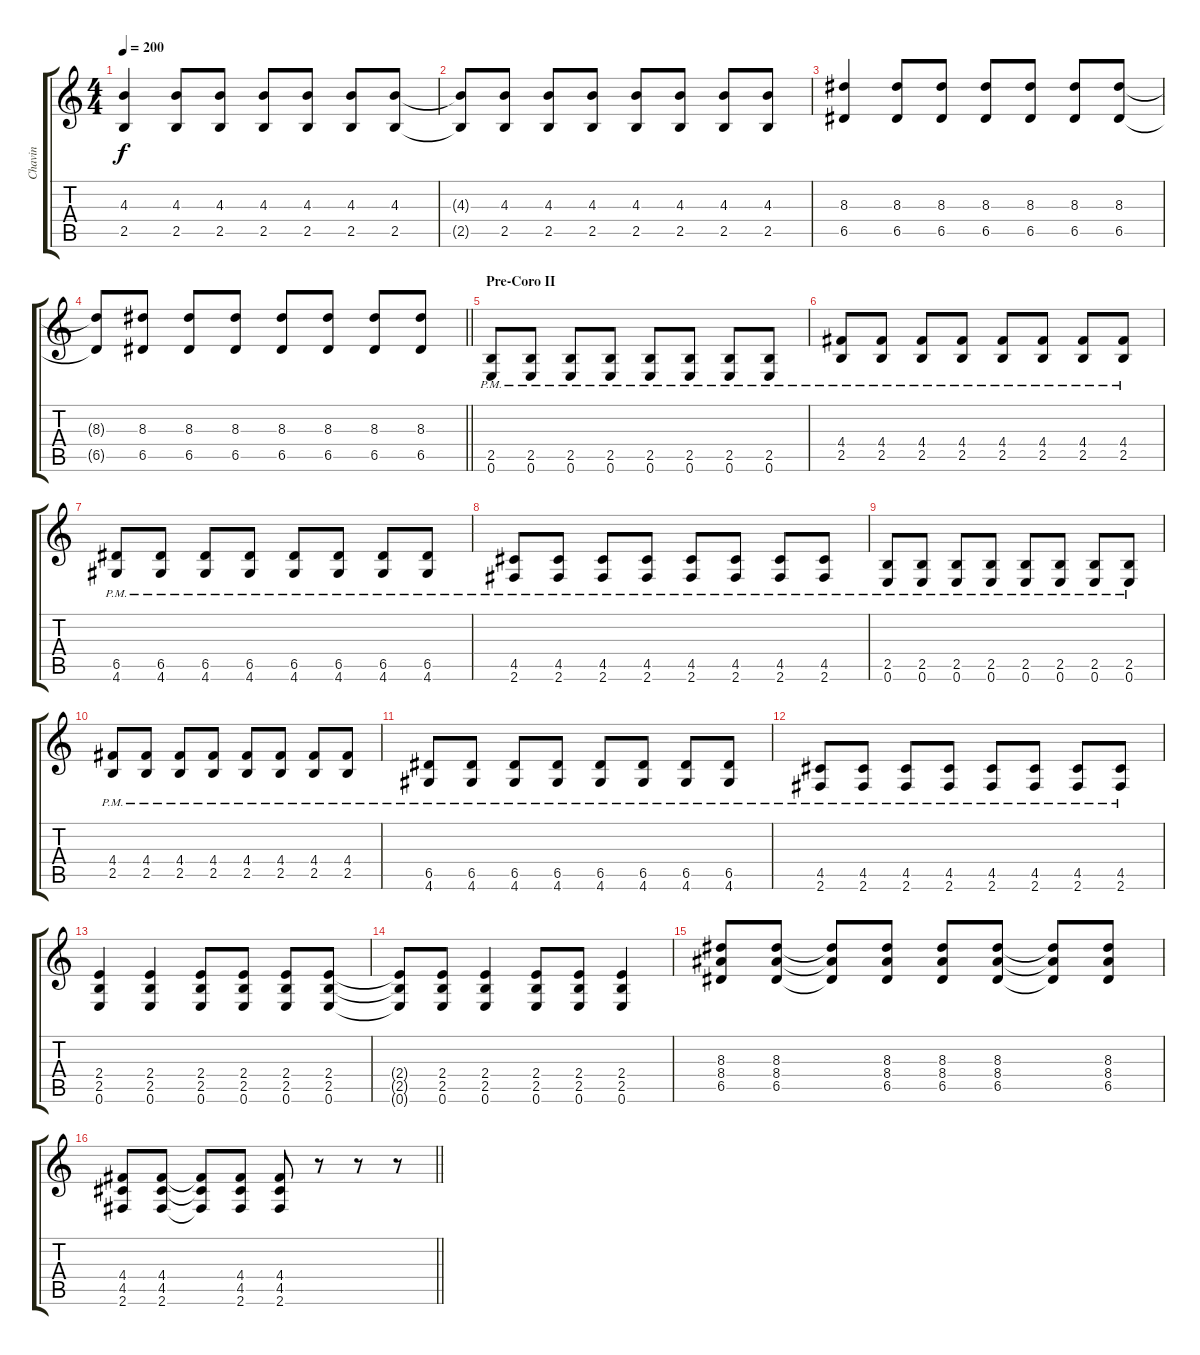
\track ("Chavin" "Chavin") {instrument overdrivenguitar}
\staff {score tabs}
\tuning (E4 B3 G3 D3 A2 E2) {hide}
\ts (4 4)
\tempo 200
\clef g2
\ks c
(4.3 2.5).4{dy f} (4.3 2.5).8 (4.3 2.5).8 (4.3 2.5).8 (4.3 2.5).8 (4.3 2.5).8 (4.3 2.5).8 |
(4.3{t} 2.5{t}).8 (4.3 2.5).8 (4.3 2.5).8 (4.3 2.5).8 (4.3 2.5).8 (4.3 2.5).8 (4.3 2.5).8 (4.3 2.5).8 |
(8.3 6.5).4 (8.3 6.5).8 (8.3 6.5).8 (8.3 6.5).8 (8.3 6.5).8 (8.3 6.5).8 (8.3 6.5).8 |
\barLineRight lightlight
(8.3{t} 6.5{t}).8 (8.3 6.5).8 (8.3 6.5).8 (8.3 6.5).8 (8.3 6.5).8 (8.3 6.5).8 (8.3 6.5).8 (8.3 6.5).8 |
\section ("" "Pre-Coro II")
(2.5{pm} 0.6{pm}).8 (2.5{pm} 0.6{pm}).8 (2.5{pm} 0.6{pm}).8 (2.5{pm} 0.6{pm}).8 (2.5{pm} 0.6{pm}).8 (2.5{pm} 0.6{pm}).8 (2.5{pm} 0.6{pm}).8 (2.5{pm} 0.6{pm}).8 |
(4.4{pm} 2.5{pm}).8 (4.4{pm} 2.5{pm}).8 (4.4{pm} 2.5{pm}).8 (4.4{pm} 2.5{pm}).8 (4.4{pm} 2.5{pm}).8 (4.4{pm} 2.5{pm}).8 (4.4{pm} 2.5{pm}).8 (4.4{pm} 2.5{pm}).8 |
(6.5{pm} 4.6{pm}).8 (6.5{pm} 4.6{pm}).8 (6.5{pm} 4.6{pm}).8 (6.5{pm} 4.6{pm}).8 (6.5{pm} 4.6{pm}).8 (6.5{pm} 4.6{pm}).8 (6.5{pm} 4.6{pm}).8 (6.5{pm} 4.6{pm}).8 |
(4.5{pm} 2.6{pm}).8 (4.5{pm} 2.6{pm}).8 (4.5{pm} 2.6{pm}).8 (4.5{pm} 2.6{pm}).8 (4.5{pm} 2.6{pm}).8 (4.5{pm} 2.6{pm}).8 (4.5{pm} 2.6{pm}).8 (4.5{pm} 2.6{pm}).8 |
(2.5{pm} 0.6{pm}).8 (2.5{pm} 0.6{pm}).8 (2.5{pm} 0.6{pm}).8 (2.5{pm} 0.6{pm}).8 (2.5{pm} 0.6{pm}).8 (2.5{pm} 0.6{pm}).8 (2.5{pm} 0.6{pm}).8 (2.5{pm} 0.6{pm}).8 |
(4.4{pm} 2.5{pm}).8 (4.4{pm} 2.5{pm}).8 (4.4{pm} 2.5{pm}).8 (4.4{pm} 2.5{pm}).8 (4.4{pm} 2.5{pm}).8 (4.4{pm} 2.5{pm}).8 (4.4{pm} 2.5{pm}).8 (4.4{pm} 2.5{pm}).8 |
(6.5{pm} 4.6{pm}).8 (6.5{pm} 4.6{pm}).8 (6.5{pm} 4.6{pm}).8 (6.5{pm} 4.6{pm}).8 (6.5{pm} 4.6{pm}).8 (6.5{pm} 4.6{pm}).8 (6.5{pm} 4.6{pm}).8 (6.5{pm} 4.6{pm}).8 |
(4.5{pm} 2.6{pm}).8 (4.5{pm} 2.6{pm}).8 (4.5{pm} 2.6{pm}).8 (4.5{pm} 2.6{pm}).8 (4.5{pm} 2.6{pm}).8 (4.5{pm} 2.6{pm}).8 (4.5{pm} 2.6{pm}).8 (4.5{pm} 2.6{pm}).8 |
(2.4 2.5 0.6).4 (2.4 2.5 0.6).4 (2.4 2.5 0.6).8 (2.4 2.5 0.6).8 (2.4 2.5 0.6).8 (2.4 2.5 0.6).8 |
(2.4{t} 2.5{t} 0.6{t}).8 (2.4 2.5 0.6).8 (2.4 2.5 0.6).4 (2.4 2.5 0.6).8 (2.4 2.5 0.6).8 (2.4 2.5 0.6).4 |
(8.3 8.4 6.5).8 (8.3 8.4 6.5).8 (8.3{t} 8.4{t} 6.5{t}).8 (8.3 8.4 6.5).8 (8.3 8.4 6.5).8 (8.3 8.4 6.5).8 (8.3{t} 8.4{t} 6.5{t}).8 (8.3 8.4 6.5).8 |
\barLineRight lightlight
(4.4 4.5 2.6).8 (4.4 4.5 2.6).8 (4.4{t} 4.5{t} 2.6{t}).8 (4.4 4.5 2.6).8 (4.4 4.5 2.6).8 r.8 r.8 r.8
